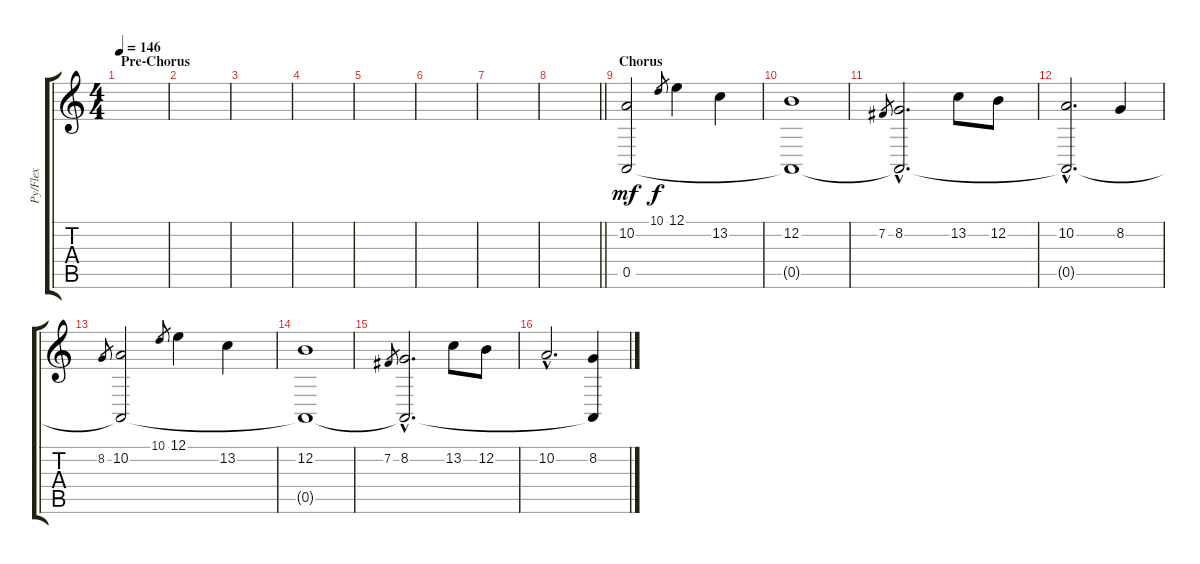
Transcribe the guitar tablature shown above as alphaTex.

\track ("Py/Flex" "Py/Flex") {instrument bagpipe}
\staff {score tabs}
\tuning (E4 B3 G3 D3 A2 E2) {hide}
\ts (4 4)
\section ("" "Pre-Chorus")
\tempo 146
\clef g2
\ks c
|
|
|
|
|
|
|
\barLineRight lightlight
|
\section ("" "Chorus")
(10.2 0.5).2{dy mf} 10.1.8{gr dy f} 12.1.4 13.2.4 |
(12.2 0.5{t}).1 |
7.2.8{gr} (8.2{hac} 0.5{hac t}).2{d} 13.2.8 12.2.8 |
(10.2{hac} 0.5{hac t}).2{d} 8.2.4 |
8.2.8{gr} (10.2 0.5{t}).2 10.1.8{gr} 12.1.4 13.2.4 |
(12.2 0.5{t}).1 |
7.2.8{gr} (8.2{hac} 0.5{hac t}).2{d} 13.2.8 12.2.8 |
10.2{hac}.2{d} (8.2 0.5{t}).4
